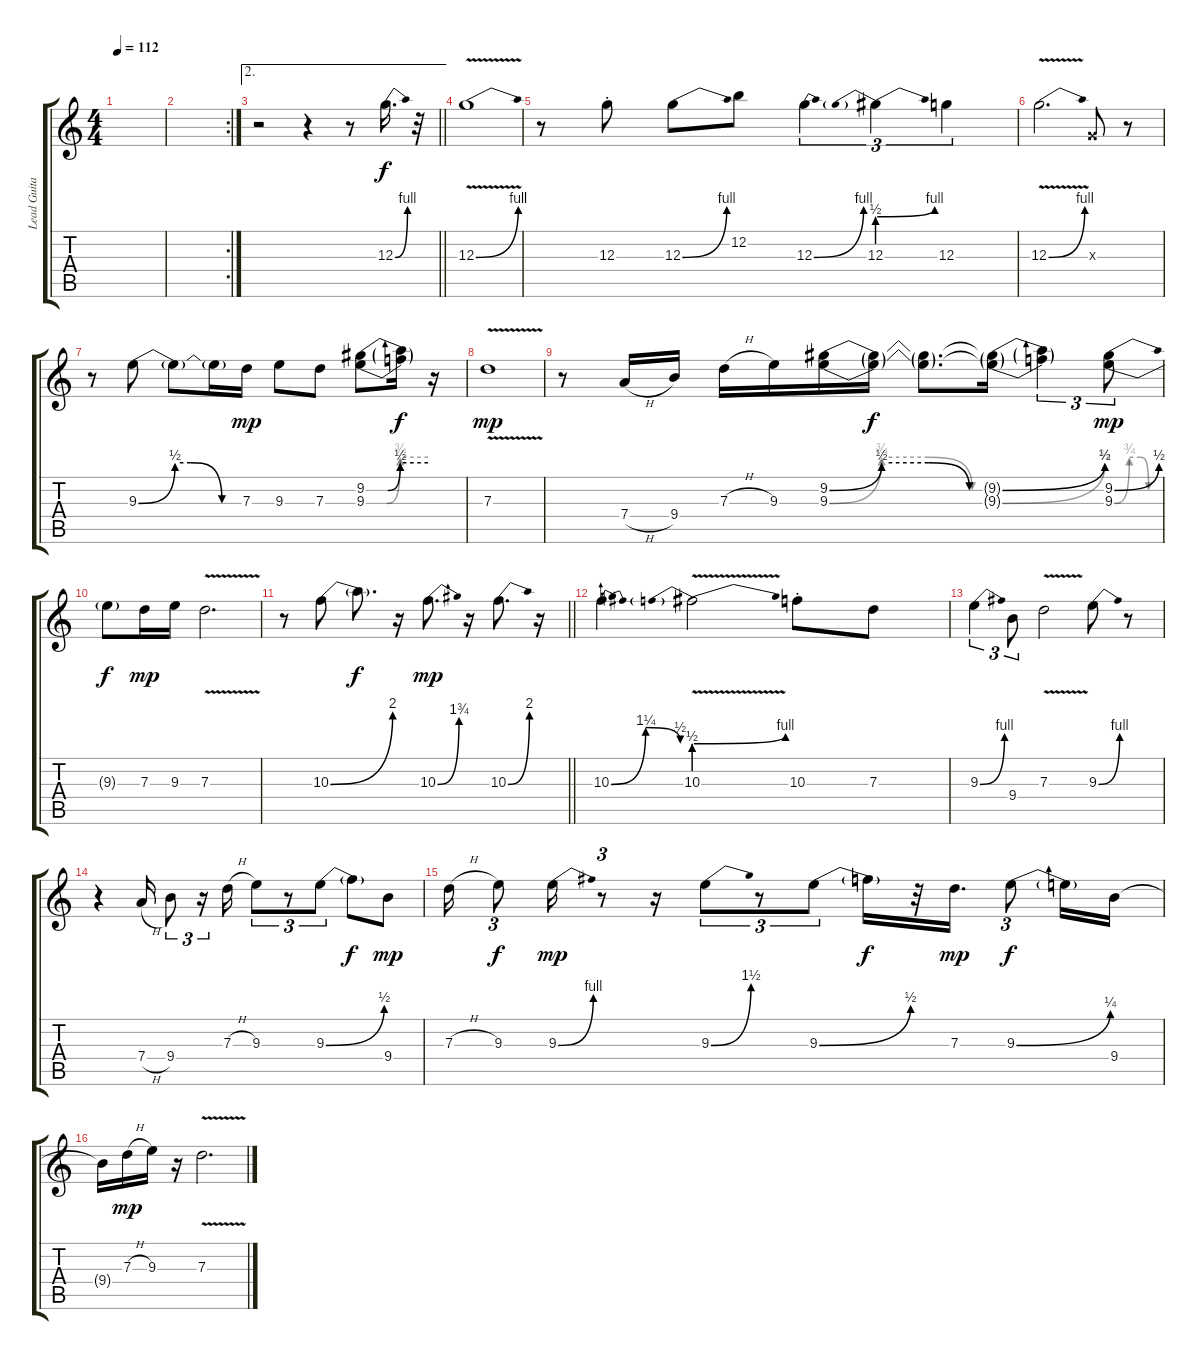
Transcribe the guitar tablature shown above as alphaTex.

\track ("Lead Guitar" "Lead Guita") {instrument overdrivenguitar}
\staff {score tabs}
\tuning (E4 B3 G3 D3 A2 E2) {hide}
\ts (4 4)
\tempo 112
\clef g2
\ks c
|
\rc 2
|
\ae 2
\barLineRight lightlight
r.2 r.4 r.8 12.3{be (bend 0 0 60 4)}.16{d} r.32 |
12.3{be (bend 0 0 60 4) v}.1 |
r.8 12.3{st}.8 12.3{be (bend 0 0 60 4)}.8 12.2.8 12.3{be (bend 0 0 60 4)}.4{tu (3 2)} 12.3{be (prebendbend 0 2 60 4)}.4{tu (3 2)} 12.3.4{tu (3 2)} |
12.3{be (bend 0 0 60 4) v}.2{d} 0.3{x}.8 r.8 |
r.8 9.3{be (custom 0 0 21 2 30 2 48 0 60 0)}.8 9.3{t}.8{dy f} 9.3{t}.16 7.3.16{dy mp} 9.3.8 7.3.8 (9.2{be (custom 0 0 21 0 33 2 60 2)} 9.3{be (custom 0 0 20 0 33 3 60 3)}).8 (9.2{t} 9.3{t}).16{dy f} r.16 |
7.3{v}.1{dy mp} |
r.8 7.4{h}.16 9.4.16 7.3{h}.16 9.3.16 (9.2{be (custom 0 0 19 2 36 2 51 0 60 0)} 9.3{be (custom 0 0 19 3 36 3 52 0 60 0)}).16 (9.2{t} 9.3{t}).16{dy f} (9.2{t} 9.3{t}).8{d} (9.2{be (bend 0 0 60 2) t} 9.3{be (bend 0 0 60 3) t}).16 (9.2{t} 9.3{t}).4{tu (3 2)} (9.2{be (bend 0 0 60 2)} 9.3{be (custom 0 0 20 3 35 3 46 0 60 0)}).8{tu (3 2) dy mp} |
9.3{t}.8{dy f} 7.3.16{dy mp} 9.3.16 7.3{v}.2{d} |
\barLineRight lightlight
r.8 10.3{be (bend 0 0 60 8)}.8 10.3{t}.8{d dy f} r.16 10.3{be (bend 0 0 60 7)}.8{d dy mp} r.16 10.3{be (bend 0 0 60 8)}.8{d} r.16 |
10.3{be (bendrelease 0 0 23 5 55 5 60 2)}.4 10.3{be (prebendbend 0 2 60 4) v}.2 10.3{st}.8 7.3.8 |
9.3{be (bend 0 0 60 4)}.4{tu (3 2)} 9.4.8{tu (3 2)} 7.3{v}.2 9.3{be (bend 0 0 60 4)}.8 r.8 |
r.4 7.4{h}.16 9.4.8{tu (3 2)} r.16{tu (3 2)} 7.3{h}.16 9.3.8{tu (3 2)} r.8{tu (3 2)} 9.3{be (bend 0 0 60 2)}.8{tu (3 2)} 9.3{t}.8{dy f} 9.4.8{dy mp} |
7.3{h}.16 9.3.8{tu (3 2) dy f} 9.3{be (bend 0 0 60 4)}.16{dy mp} r.8{tu (3 2)} r.16 9.3{be (bend 0 0 60 6)}.8{tu (3 2)} r.8{tu (3 2)} 9.3{be (bend 0 0 60 2)}.8{tu (3 2)} 9.3{t}.16{dy f} r.32 7.3.16{d dy mp} 9.3{be (bend 0 0 60 1)}.8{tu (3 2) dy f} 9.3{t}.16 9.4.16 |
9.4{t}.16 7.3{h}.16{dy mp} 9.3.16 r.16 7.3{v}.2{d}
